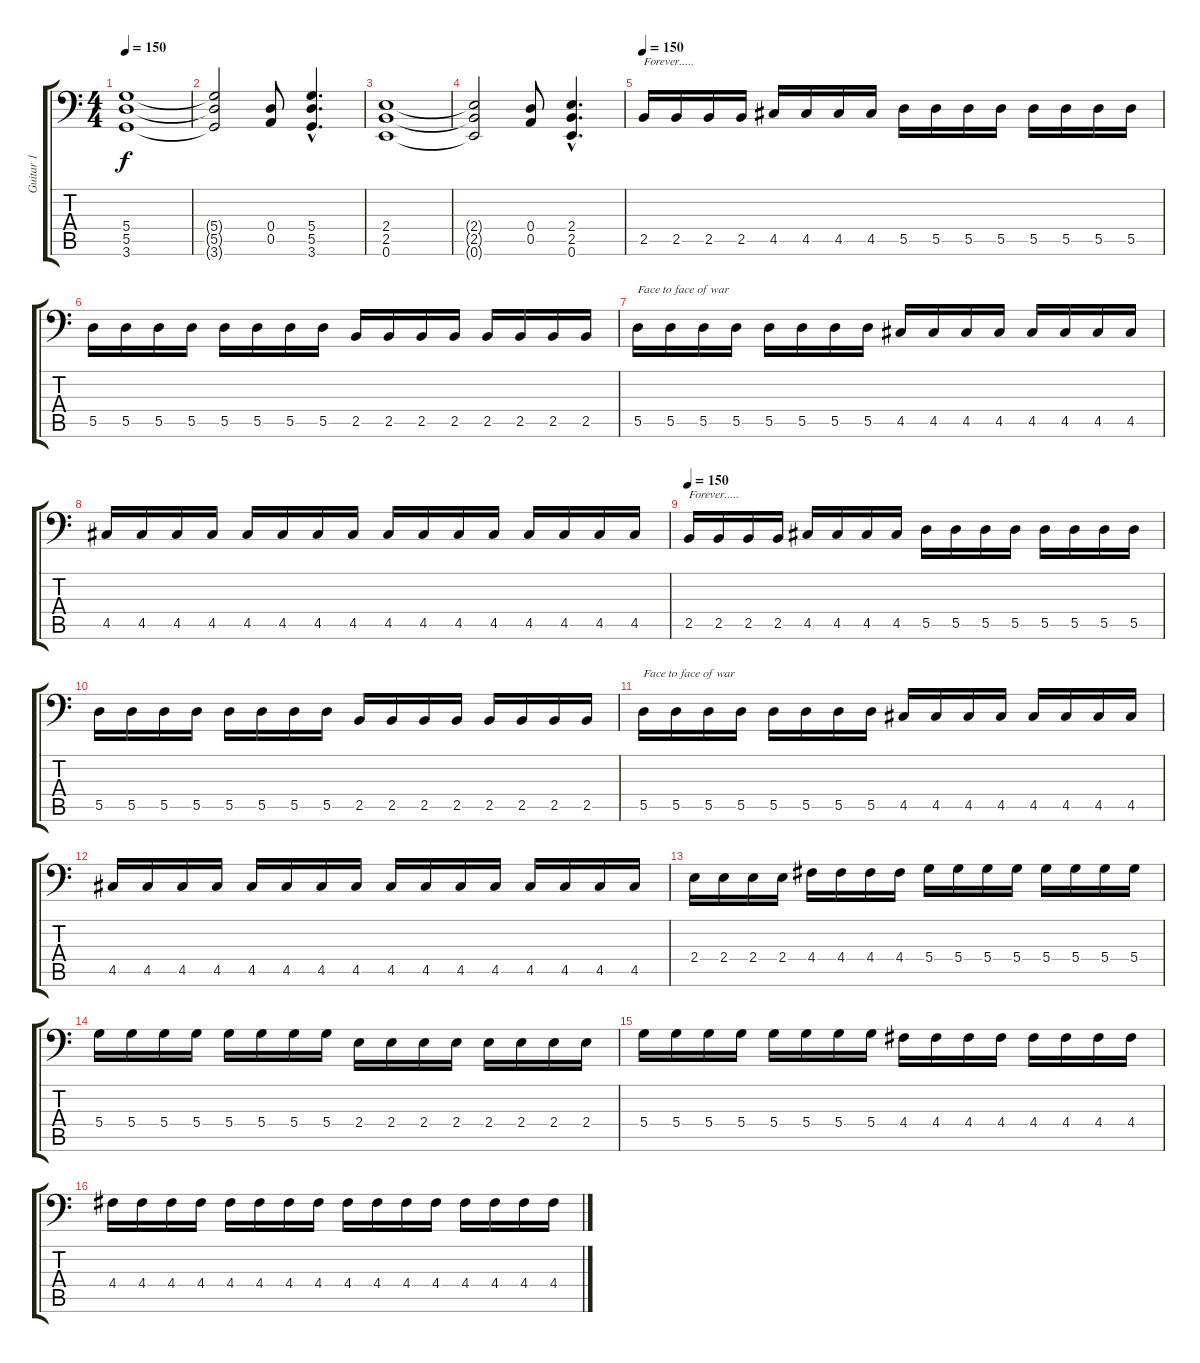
\track ("Guitar 1" "Guitar 1") {instrument distortionguitar}
\staff {score tabs}
\tuning (E3 B2 G2 D2 A1 E1) {hide}
\ts (4 4)
\tempo 150
\clef f4
\ks c
(5.4 5.5 3.6).1{dy f} |
(5.4{t} 5.5{t} 3.6{t}).2 (0.4 0.5).8 (5.4{hac} 5.5{hac} 3.6{hac}).4{d} |
(2.4 2.5 0.6).1 |
(2.4{t} 2.5{t} 0.6{t}).2 (0.4 0.5).8 (2.4{hac} 2.5{hac} 0.6{hac}).4{d} |
\tempo 150
2.5.16{txt "Forever....."} 2.5.16 2.5.16 2.5.16 4.5.16 4.5.16 4.5.16 4.5.16 5.5.16 5.5.16 5.5.16 5.5.16 5.5.16 5.5.16 5.5.16 5.5.16 |
5.5.16 5.5.16 5.5.16 5.5.16 5.5.16 5.5.16 5.5.16 5.5.16 2.5.16 2.5.16 2.5.16 2.5.16 2.5.16 2.5.16 2.5.16 2.5.16 |
5.5.16{txt "Face to face of war"} 5.5.16 5.5.16 5.5.16 5.5.16 5.5.16 5.5.16 5.5.16 4.5.16 4.5.16 4.5.16 4.5.16 4.5.16 4.5.16 4.5.16 4.5.16 |
4.5.16 4.5.16 4.5.16 4.5.16 4.5.16 4.5.16 4.5.16 4.5.16 4.5.16 4.5.16 4.5.16 4.5.16 4.5.16 4.5.16 4.5.16 4.5.16 |
\tempo 150
2.5.16{txt "Forever....."} 2.5.16 2.5.16 2.5.16 4.5.16 4.5.16 4.5.16 4.5.16 5.5.16 5.5.16 5.5.16 5.5.16 5.5.16 5.5.16 5.5.16 5.5.16 |
5.5.16 5.5.16 5.5.16 5.5.16 5.5.16 5.5.16 5.5.16 5.5.16 2.5.16 2.5.16 2.5.16 2.5.16 2.5.16 2.5.16 2.5.16 2.5.16 |
5.5.16{txt "Face to face of war"} 5.5.16 5.5.16 5.5.16 5.5.16 5.5.16 5.5.16 5.5.16 4.5.16 4.5.16 4.5.16 4.5.16 4.5.16 4.5.16 4.5.16 4.5.16 |
4.5.16 4.5.16 4.5.16 4.5.16 4.5.16 4.5.16 4.5.16 4.5.16 4.5.16 4.5.16 4.5.16 4.5.16 4.5.16 4.5.16 4.5.16 4.5.16 |
2.4.16 2.4.16 2.4.16 2.4.16 4.4.16 4.4.16 4.4.16 4.4.16 5.4.16 5.4.16 5.4.16 5.4.16 5.4.16 5.4.16 5.4.16 5.4.16 |
5.4.16 5.4.16 5.4.16 5.4.16 5.4.16 5.4.16 5.4.16 5.4.16 2.4.16 2.4.16 2.4.16 2.4.16 2.4.16 2.4.16 2.4.16 2.4.16 |
5.4.16 5.4.16 5.4.16 5.4.16 5.4.16 5.4.16 5.4.16 5.4.16 4.4.16 4.4.16 4.4.16 4.4.16 4.4.16 4.4.16 4.4.16 4.4.16 |
4.4.16 4.4.16 4.4.16 4.4.16 4.4.16 4.4.16 4.4.16 4.4.16 4.4.16 4.4.16 4.4.16 4.4.16 4.4.16 4.4.16 4.4.16 4.4.16
